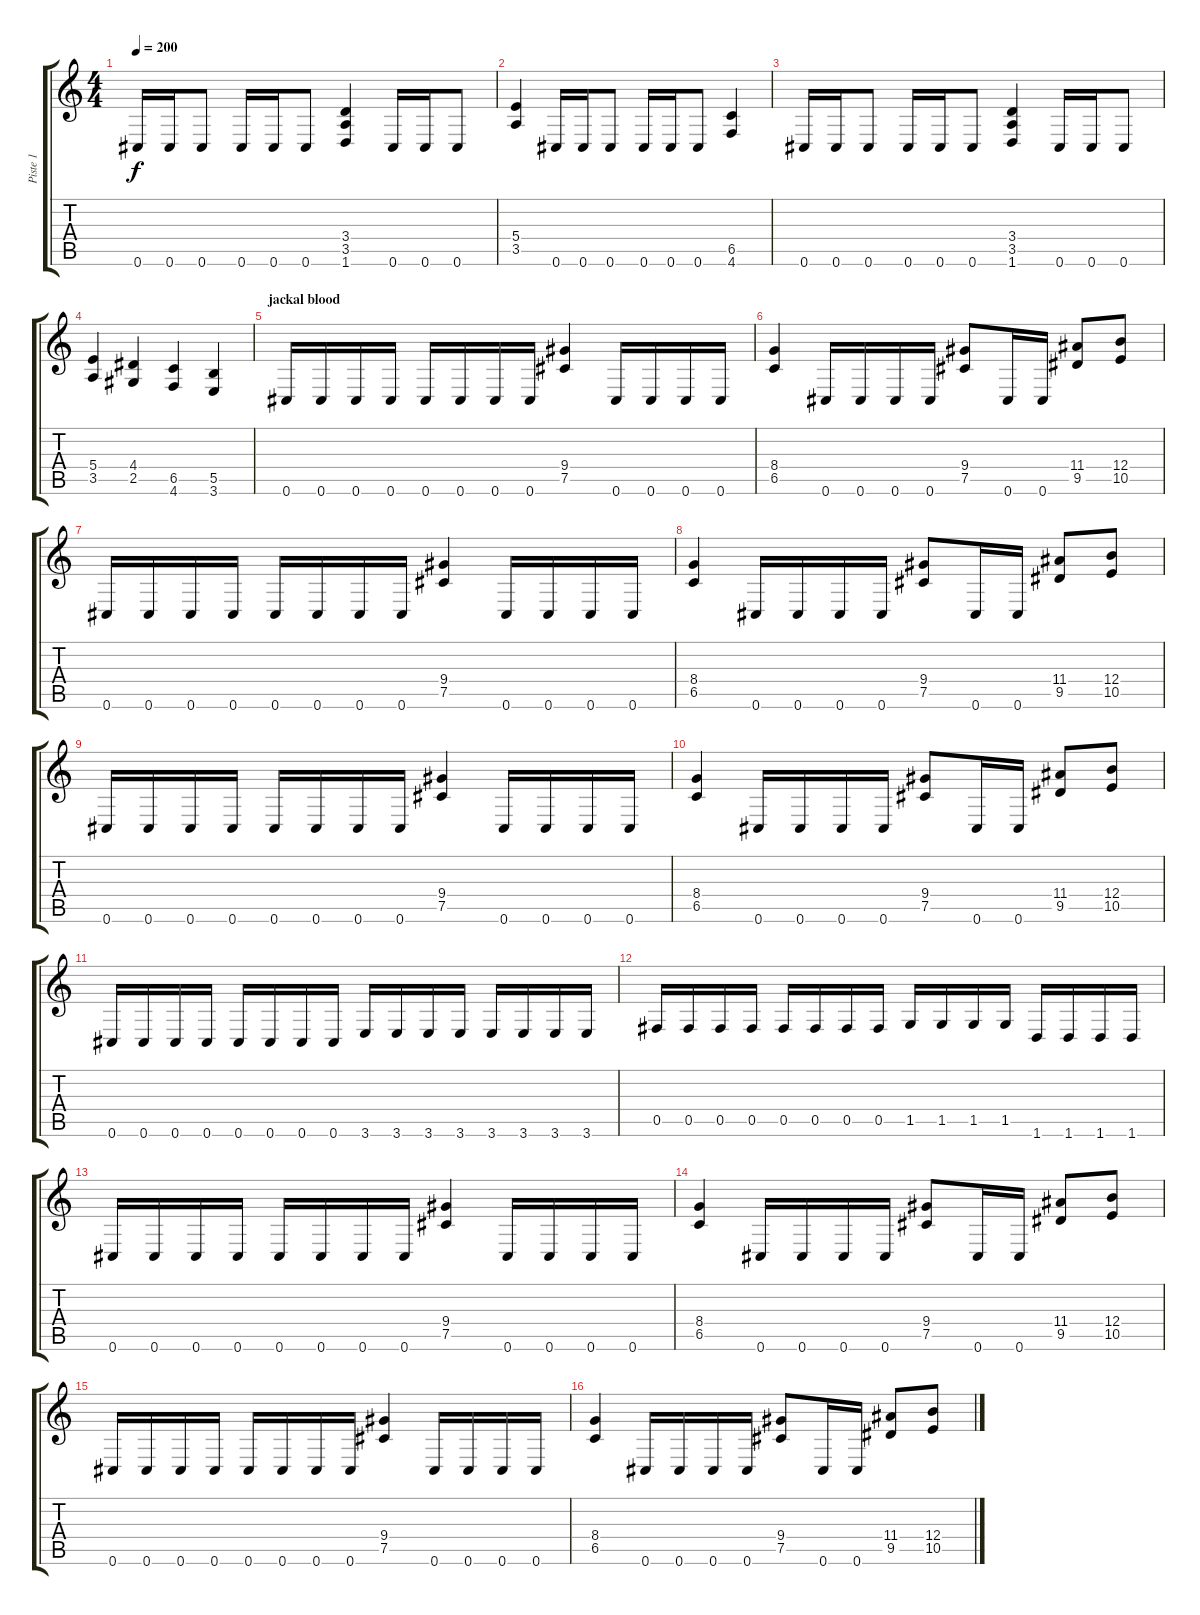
\track ("Piste 1" "Piste 1") {instrument distortionguitar}
\staff {score tabs}
\tuning (Db4 Ab3 E3 B2 Gb2 Db2) {hide}
\ts (4 4)
\tempo 200
\clef g2
\ks c
0.6.16{dy f} 0.6.16 0.6.8 0.6.16 0.6.16 0.6.8 (3.4 3.5 1.6).4 0.6.16 0.6.16 0.6.8 |
(5.4 3.5).4 0.6.16 0.6.16 0.6.8 0.6.16 0.6.16 0.6.8 (6.5 4.6).4 |
0.6.16 0.6.16 0.6.8 0.6.16 0.6.16 0.6.8 (3.4 3.5 1.6).4 0.6.16 0.6.16 0.6.8 |
(5.4 3.5).4 (4.4 2.5).4 (6.5 4.6).4 (5.5 3.6).4 |
\section ("" "jackal blood")
0.6.16 0.6.16 0.6.16 0.6.16 0.6.16 0.6.16 0.6.16 0.6.16 (9.4 7.5).4 0.6.16 0.6.16 0.6.16 0.6.16 |
(8.4 6.5).4 0.6.16 0.6.16 0.6.16 0.6.16 (9.4 7.5).8 0.6.16 0.6.16 (11.4 9.5).8 (12.4 10.5).8 |
0.6.16 0.6.16 0.6.16 0.6.16 0.6.16 0.6.16 0.6.16 0.6.16 (9.4 7.5).4 0.6.16 0.6.16 0.6.16 0.6.16 |
(8.4 6.5).4 0.6.16 0.6.16 0.6.16 0.6.16 (9.4 7.5).8 0.6.16 0.6.16 (11.4 9.5).8 (12.4 10.5).8 |
0.6.16 0.6.16 0.6.16 0.6.16 0.6.16 0.6.16 0.6.16 0.6.16 (9.4 7.5).4 0.6.16 0.6.16 0.6.16 0.6.16 |
(8.4 6.5).4 0.6.16 0.6.16 0.6.16 0.6.16 (9.4 7.5).8 0.6.16 0.6.16 (11.4 9.5).8 (12.4 10.5).8 |
0.6.16 0.6.16 0.6.16 0.6.16 0.6.16 0.6.16 0.6.16 0.6.16 3.6.16 3.6.16 3.6.16 3.6.16 3.6.16 3.6.16 3.6.16 3.6.16 |
0.5.16 0.5.16 0.5.16 0.5.16 0.5.16 0.5.16 0.5.16 0.5.16 1.5.16 1.5.16 1.5.16 1.5.16 1.6.16 1.6.16 1.6.16 1.6.16 |
0.6.16 0.6.16 0.6.16 0.6.16 0.6.16 0.6.16 0.6.16 0.6.16 (9.4 7.5).4 0.6.16 0.6.16 0.6.16 0.6.16 |
(8.4 6.5).4 0.6.16 0.6.16 0.6.16 0.6.16 (9.4 7.5).8 0.6.16 0.6.16 (11.4 9.5).8 (12.4 10.5).8 |
0.6.16 0.6.16 0.6.16 0.6.16 0.6.16 0.6.16 0.6.16 0.6.16 (9.4 7.5).4 0.6.16 0.6.16 0.6.16 0.6.16 |
(8.4 6.5).4 0.6.16 0.6.16 0.6.16 0.6.16 (9.4 7.5).8 0.6.16 0.6.16 (11.4 9.5).8 (12.4 10.5).8
